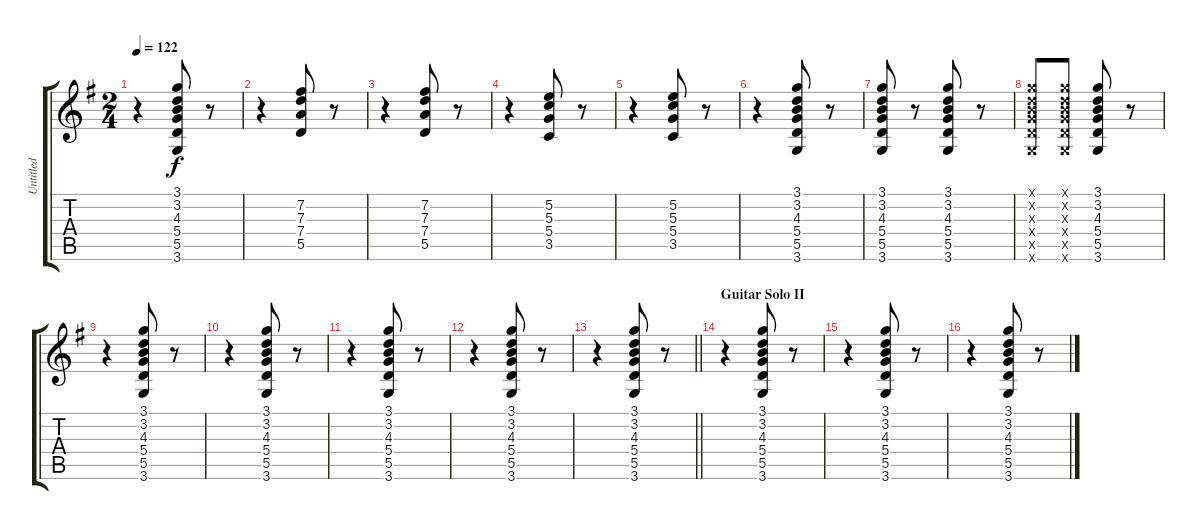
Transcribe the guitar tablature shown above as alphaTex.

\track ("Untitled" "Untitled") {instrument acousticguitarsteel}
\staff {score tabs}
\tuning (E4 B3 G3 D3 A2 E2) {hide}
\ts (2 4)
\tempo 122
\clef g2
\ks g
r.4{dy f} (3.1 3.2 4.3 5.4 5.5 3.6).8 r.8 |
r.4 (7.2 7.3 7.4 5.5).8 r.8 |
r.4 (7.2 7.3 7.4 5.5).8 r.8 |
r.4 (5.2 5.3 5.4 3.5).8 r.8 |
r.4 (5.2 5.3 5.4 3.5).8 r.8 |
r.4 (3.1 3.2 4.3 5.4 5.5 3.6).8 r.8 |
(3.1 3.2 4.3 5.4 5.5 3.6).8 r.8 (3.1 3.2 4.3 5.4 5.5 3.6).8 r.8 |
(3.1{x} 3.2{x} 4.3{x} 5.4{x} 5.5{x} 3.6{x}).8 (3.1{x} 3.2{x} 4.3{x} 5.4{x} 5.5{x} 3.6{x}).8 (3.1 3.2 4.3 5.4 5.5 3.6).8 r.8 |
r.4 (3.1 3.2 4.3 5.4 5.5 3.6).8 r.8 |
r.4 (3.1 3.2 4.3 5.4 5.5 3.6).8 r.8 |
r.4 (3.1 3.2 4.3 5.4 5.5 3.6).8 r.8 |
r.4 (3.1 3.2 4.3 5.4 5.5 3.6).8 r.8 |
\barLineRight lightlight
r.4 (3.1 3.2 4.3 5.4 5.5 3.6).8 r.8 |
\section ("" "Guitar Solo II")
r.4 (3.1 3.2 4.3 5.4 5.5 3.6).8 r.8 |
r.4 (3.1 3.2 4.3 5.4 5.5 3.6).8 r.8 |
r.4 (3.1 3.2 4.3 5.4 5.5 3.6).8 r.8
